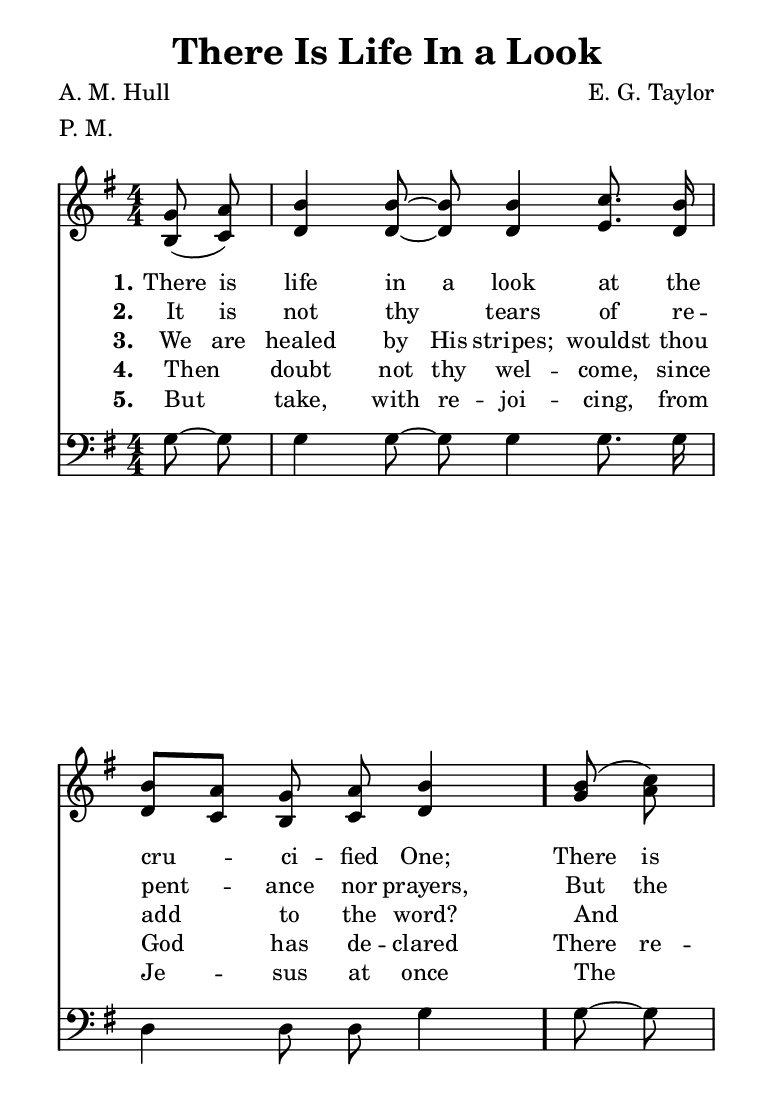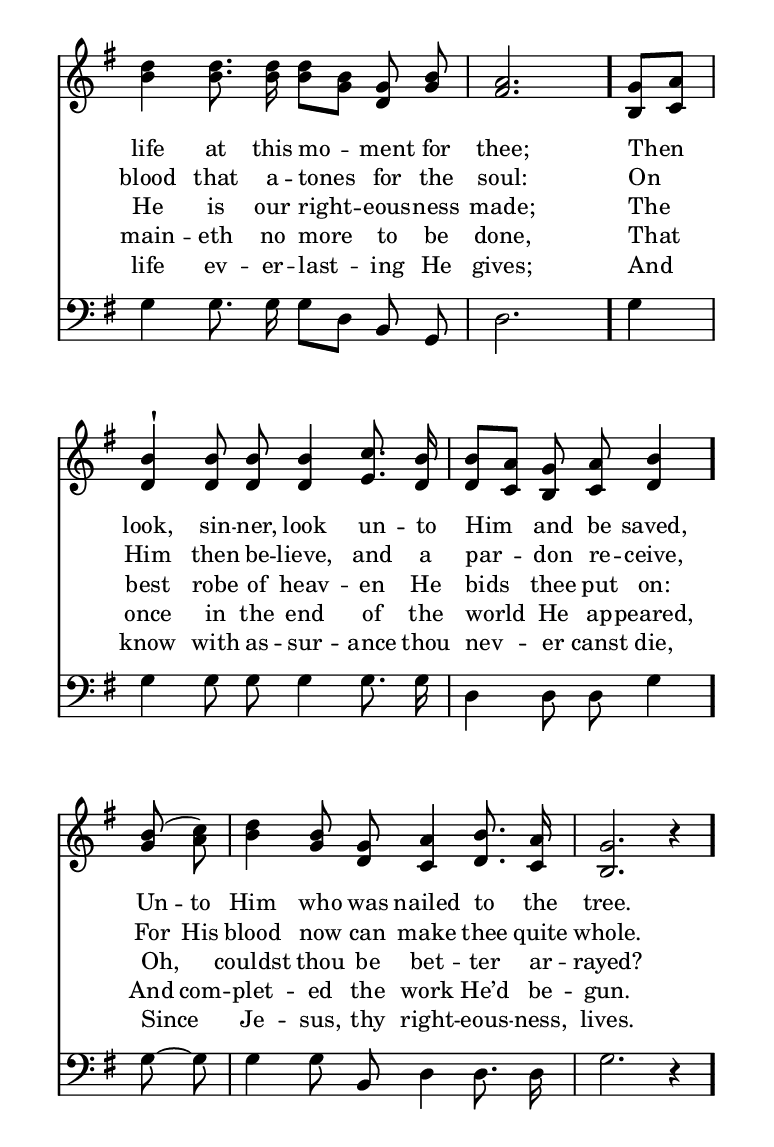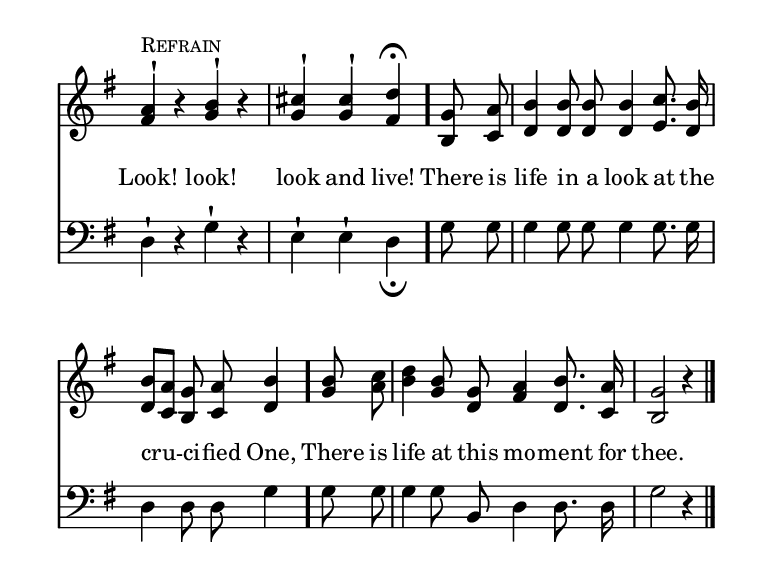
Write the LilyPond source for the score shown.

\include "common/global.ily"
\paper {
  \include "common/paper.ily"
}

\header{
  %gospel
  hymnnumber = "48"
  title = "There Is Life In a Look"
  tunename = ""
  meter = "P. M."
  poet = "A. M. Hull"
  composer = "E. G. Taylor"
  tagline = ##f
}

% for fermata in MIDI
ta = { \tempo 4=80 }
tb = { \tempo 4=27 }

patternAA = { \ta c8( c8) | c4 c8 ~ c8 c4 c8. c16 | c8[ c8] c8 c8 c4 }
patternAB = { \ta c8 ~ c8 | c4 c8 ~ c8 c4 c8. c16 | c4      c8 c8 c4 }
patternAC = { \ta c8[ c8] | c4 c8   c8 c4 c8. c16 | c8[ c8] c8 c8 c4 }
patternAD = { \ta c4      | c4 c8   c8 c4 c8. c16 | c4      c8 c8 c4 }
patternAE = { \ta c8  c8  | c4 c8   c8 c4 c8. c16 | c8[ c8] c8 c8 c4 }
patternAF = { \ta c8  c8  | c4 c8   c8 c4 c8. c16 | c4      c8 c8 c4 }

patternBA = { \ta c8( c8) | c4 c8. c16 c8[ c8] c8 c8 | c2. }
patternBB = { \ta c8 ~ c8 | c4 c8. c16 c8[ c8] c8 c8 | c2. }

patternCA = { \ta c8( c8) | c4 c8 c8 c4 c8. c16 | c2. c4 }
patternCB = { \ta c8 ~ c8 | c4 c8 c8 c4 c8. c16 | c2. c4 }
patternCC = { \ta c8   c8 | c4 c8 c8 c4 c8. c16 | c2 c4 }

patternDA = { \ta c4 c4 c4 c4 | c4 c4 \tb c4 \ta }

global = {
  \include "common/overrides.ily"
  \override Staff.TimeSignature.style = #'numbered
  \time 4/4
  \override Score.MetronomeMark.transparent = ##t % hide all fermata changes too
  \ta
  \key g \major
  \partial 4
  \autoBeamOff
}

notesSoprano = {
\global
\relative c'' {

  \changePitch \patternAA { g a | b b b b c b | b a g a b }
  \changePitch \patternBA { b c | d d d d b g b | a }
  \changePitch \patternAC { g a | b^! b b b c b | b a g a b }
  \changePitch \patternCA { b c | d b g a b a | g r }

  << s^\markup { \small \caps "Refrain" }
  \changePitch \patternDA { a^! r b^! r | cis^! cis^! d\fermata } >>
  \changePitch \patternAE { g, a | b b b b c b | b a g a b }
  \changePitch \patternCC { b c | d b g a b a | g r }

  \bar "|."

}
}

notesAlto = {
\global
\relative e' {

  \changePitch \patternAA { b c | d d d d e d | d c b c d }
  \changePitch \patternBA { g a | b b b b g d g | fis }
  \changePitch \patternAC { b, c | d d d d e d | d c b c d }
  \changePitch \patternCA { g a | b g d c d c | b r }

  \changePitch \patternDA { fis' r g r | g g fis }
  \changePitch \patternAE { b, c | d d d d e d | d c b c d }
  \changePitch \patternCC { g a | b g d fis d c | b r }

}
}

% There is only one voice in the bass clef in this song, so we chose to call it
% Bass (maybe Baritone would be more appropriate ?)
% Include a fake notesTenor anyway so that partcombine can be more generic
notesTenor = { s1 }

notesBass = {
\global
\relative f {

\tieUp

  \changePitch \patternAB { g g | g g g g g g | d d d g }
  \changePitch \patternBB { g g | g g g g d b g | d' }
  \changePitch \patternAD { g | g g g g g g | d d d g }
  \changePitch \patternCB { g g | g g b, d d d | g r }

  \changePitch \patternDA { d^! r g^! r | e^! e^! d_\fermata }
  \changePitch \patternAF { g g | g g g g g g | d d d | g }
  \changePitch \patternCC { g g | g g b, d d d | g r }

}
}

Refrain = \lyricmode {

Look! look! look and live! \bar "."
There is life in a look at the cru -- ci -- fied One, \bar "."
There is life at this mo -- ment for thee. \bar "."

}

wordsA = \lyricmode {
\set stanza = "1."

\mon There is \moff life \mon in a \moff look at the cru -- ci -- fied One; \bar "."
\mon There is \moff life at this mo -- ment for thee; \bar "."
Then look, sin -- ner, look un -- to Him and be saved, \bar "."
\mon Un -- to \moff Him who was nailed to the tree. \bar "."

}

wordsB = \lyricmode {
\set stanza = "2."

\mon It is \moff not thy tears of re -- pent -- ance nor prayers,
\mon But the \moff blood that a -- tones for the soul:
On Him then be -- lieve, and a par -- don re -- ceive,
\mon For His \moff blood now can make thee quite whole.

}

wordsC = \lyricmode {
\set stanza = "3."

\mon We are \moff healed \mon by His \moff stripes; wouldst thou add to the word?
And He is our right -- eous -- ness made;
The best robe of heav -- en He bids thee put on:
Oh, couldst thou be bet -- ter ar -- rayed?

\Refrain

}

wordsD = \lyricmode {
\set stanza = "4."

Then doubt \mon not thy \moff wel -- come, since God has de -- clared
\mon There re -- \moff main -- eth no more to be done,
That once in the end of the world He ap -- peared,
\mon And com -- \moff plet -- ed the work He’d be -- gun.

}

wordsE = \lyricmode {
\set stanza = "5."

But take, \mon with re -- \moff joi -- cing, from Je -- sus at once
The life ev -- er -- last -- ing He gives;
And know with as -- sur -- ance thou nev -- er canst die,
Since Je -- sus, thy right -- eous -- ness, lives.

}

\score {
  \context ChoirStaff <<
    \context Staff = upper <<
      \set Staff.autoBeaming = ##f
      \set ChoirStaff.systemStartDelimiter = #'SystemStartBar
      \set ChoirStaff.printPartCombineTexts = ##f
      \partcombine #'(2 . 9) \notesSoprano \notesAlto
      \context NullVoice = sopranos { \voiceOne << \notesSoprano >> }
      \context NullVoice = altos { \voiceTwo << \notesAlto >> }
      \context Lyrics = one   \lyricsto sopranos \wordsA
      \context Lyrics = two   \lyricsto sopranos \wordsB
      \context Lyrics = three \lyricsto sopranos \wordsC
      \context Lyrics = four  \lyricsto sopranos \wordsD
      \context Lyrics = five  \lyricsto sopranos \wordsE
    >>
    \context Staff = men <<
      \set Staff.autoBeaming = ##f
      \clef bass
      \set ChoirStaff.printPartCombineTexts = ##f
      \partcombine #'(2 . 9) \notesTenor \notesBass
      \context NullVoice = tenors { \voiceOne << \notesTenor >> }
      \context NullVoice = basses { \voiceTwo << \notesBass >> }
    >>
  >>
  \layout {
    \include "common/layout.ily"
  }
  \midi{
    \include "common/midi.ily"
  }
}

\version "2.19.49"  % necessary for upgrading to future LilyPond versions.

% vi:set et ts=2 sw=2 ai nocindent syntax=lilypond:
